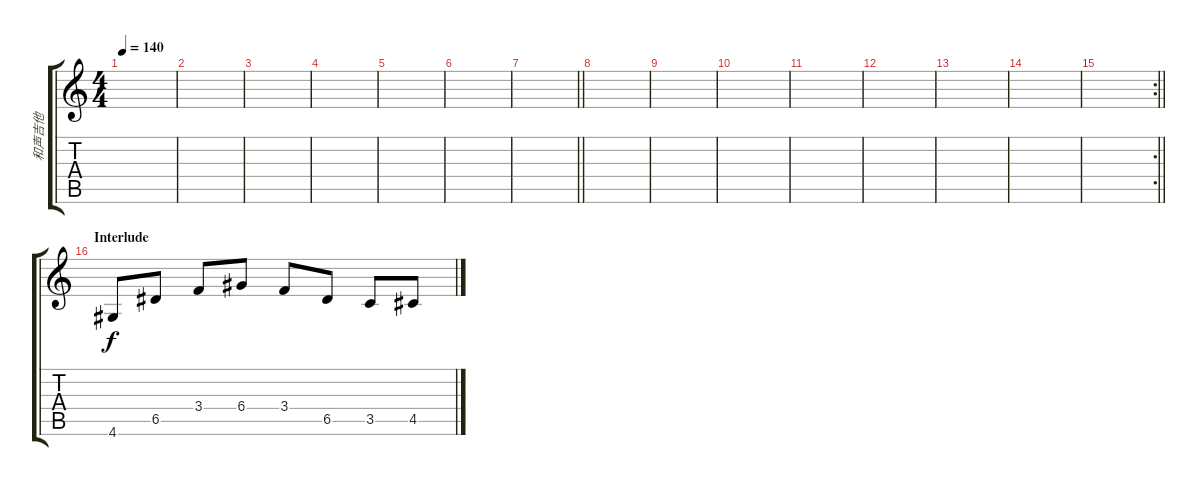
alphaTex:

\track ("和声吉他" "和声吉他") {instrument distortionguitar}
\staff {score tabs}
\tuning (E4 B3 G3 D3 A2 E2) {hide}
\ts (4 4)
\tempo 140
\clef g2
\ks c
|
|
|
|
|
|
\barLineRight lightlight
|
|
|
|
|
|
|
|
\rc 2
\barLineRight lightlight
|
\section ("" "Interlude")
4.6.8 6.5.8 3.4.8 6.4.8 3.4.8 6.5.8 3.5.8 4.5.8
